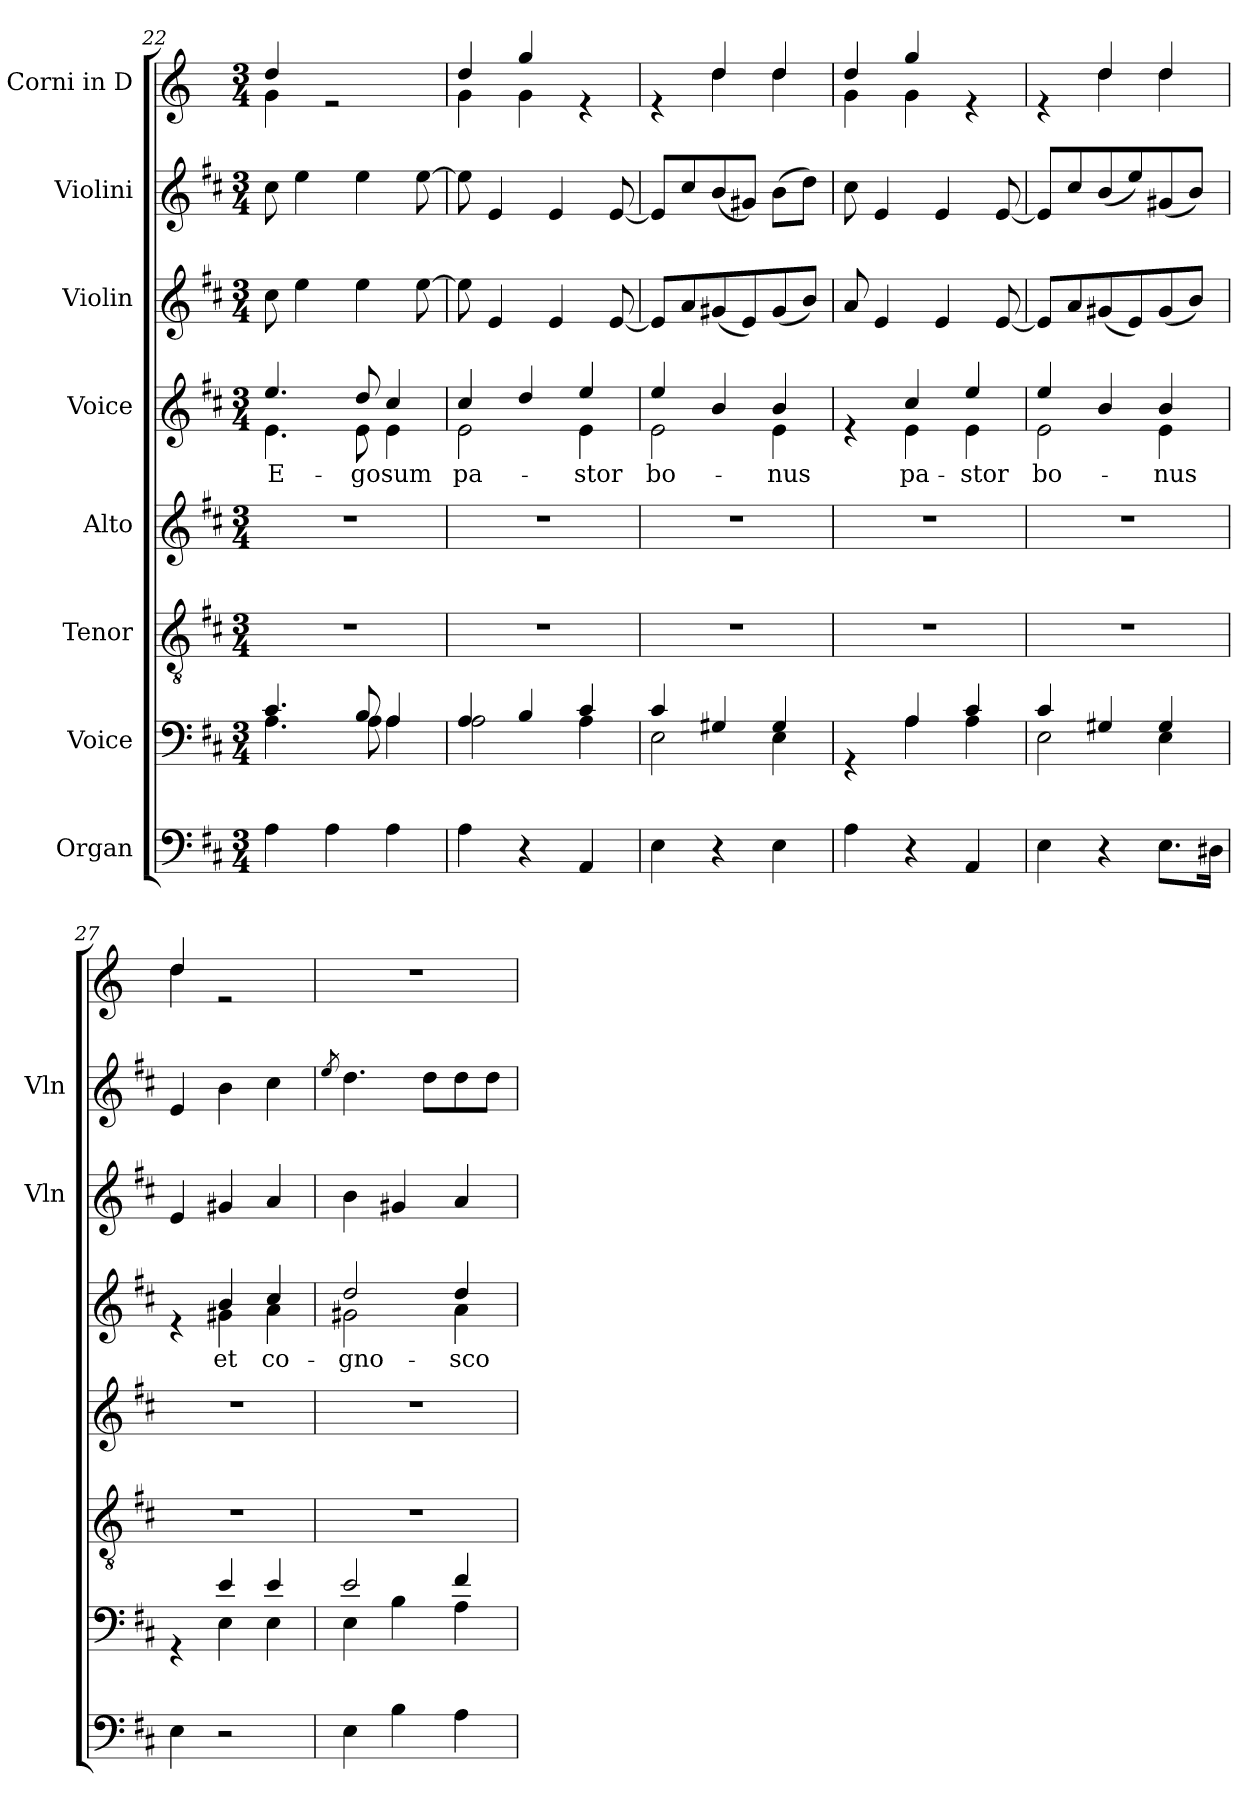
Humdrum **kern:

**kern	**kern	**kern	**kern	**kern	**text	**kern	**kern	**kern
*part8	*part7	*part6	*part5	*part4	*part4	*part3	*part2	*part1
*staff8	*staff7	*staff6	*staff5	*staff4	*staff4	*staff3	*staff2	*staff1
*I"Organ	*I"Voice	*I"Tenor	*I"Alto	*I"Voice	*	*I"Violin	*I"Violini	*I"Corni in D
*	*	*	*	*	*	*I'Vln	*I'Vln	*
*clefF4	*clefF4	*clefGv2	*clefG2	*clefG2	*	*clefG2	*clefG2	*clefG2
*	*	*	*	*	*	*	*	*ITrd6c10
*k[f#c#]	*k[f#c#]	*k[f#c#]	*k[f#c#]	*k[f#c#]	*	*k[f#c#]	*k[f#c#]	*k[f#c#]
*M3/4	*M3/4	*M3/4	*M3/4	*M3/4	*	*M3/4	*M3/4	*M3/4
=22	=22	=22	=22	=22	=22	=22	=22	=22
*	*^	*	*	*	*	*	*	*
!	!	!	!	!	!	!LO:LY:b	!	!	!
*	*	*	*	*	*^	*	*	*	*^
4A\	4.c#/	4.A\	2.r	2.r	4.ee/	4.e\	E-	8cc#\	8cc#\	4e/	4A\
.	.	.	.	.	.	.	.	4ee\	4ee\	.	.
4A\	.	.	.	.	.	.	.	.	.	2re	2ryy
!	!	!	!	!	!	!	!LO:LY:b	!	!	!	!
.	8B/	8A\	.	.	8dd/	8e\	-go	4ee\	4ee\	.	.
!	!	!	!	!	!	!	!LO:LY:b	!	!	!	!
4A\	4A/	4A\	.	.	4cc#/	4e\	sum	.	.	.	.
.	.	.	.	.	.	.	.	[8ee\	[8ee\	.	.
=23	=23	=23	=23	=23	=23	=23	=23	=23	=23	=23	=23
!	!	!	!	!	!	!	!LO:LY:b	!	!	!	!
4A\	4A/	2A\	2.r	2.r	4cc#/	2e\	pa-	8ee\]	8ee\]	4e/	4A\
.	.	.	.	.	.	.	.	4e/	4e/	.	.
4r	4B/	.	.	.	4dd/	.	.	.	.	4a/	4A\
.	.	.	.	.	.	.	.	4e/	4e/	.	.
!	!	!	!	!	!	!	!LO:LY:b	!	!	!	!
4AA/	4c#/	4A\	.	.	4ee/	4e\	-stor	.	.	4re	4ryy
.	.	.	.	.	.	.	.	[8e/	[8e/	.	.
!!LO:LB:g=z	!!
=24	=24	=24	=24	=24	=24	=24	=24	=24	=24	=24	=24
!	!	!	!	!	!	!	!LO:LY:b	!	!	!	!
4E\	4c#/	2E\	2.r	2.r	4ee/	2e\	bo-	8e/L]	8e/L]	4re	4ryy
.	.	.	.	.	.	.	.	8a/	8cc#/	.	.
4r	4G#X/	.	.	.	4b/	.	.	(8g#X/	(8b/	4e/	4e\
.	.	.	.	.	.	.	.	8e/)	8g#X/J)	.	.
!	!	!	!	!	!	!	!LO:LY:b	!	!	!	!
4E\	4G#/	4E\	.	.	4b/	4e\	-nus	(8g#/	(8b\L	4e/	4e\
.	.	.	.	.	.	.	.	8b/J)	8dd\J)	.	.
=25	=25	=25	=25	=25	=25	=25	=25	=25	=25	=25	=25
4A\	4rGG	4ryy	2.r	2.r	4re	4ryy	.	8a/	8cc#\	4e/	4A\
.	.	.	.	.	.	.	.	4e/	4e/	.	.
!	!	!	!	!	!	!	!LO:LY:b	!	!	!	!
4r	4A/	4A\	.	.	4cc#/	4e\	pa-	.	.	4a/	4A\
.	.	.	.	.	.	.	.	4e/	4e/	.	.
!	!	!	!	!	!	!	!LO:LY:b	!	!	!	!
4AA/	4c#/	4A\	.	.	4ee/	4e\	-stor	.	.	4re	4ryy
.	.	.	.	.	.	.	.	[8e/	[8e/	.	.
=26	=26	=26	=26	=26	=26	=26	=26	=26	=26	=26	=26
!	!	!	!	!	!	!	!LO:LY:b	!	!	!	!
4E\	4c#/	2E\	2.r	2.r	4ee/	2e\	bo-	8e/L]	8e/L]	4re	4ryy
.	.	.	.	.	.	.	.	8a/	8cc#/	.	.
4r	4G#X/	.	.	.	4b/	.	.	(8g#X/	(8b/	4e/	4e\
.	.	.	.	.	.	.	.	8e/)	8ee/)	.	.
!	!	!	!	!	!	!	!LO:LY:b	!	!	!	!
8.E\L	4G#/	4E\	.	.	4b/	4e\	-nus	(8g#/	(8g#X/	4e/	4e\
.	.	.	.	.	.	.	.	8b/J)	8b/J)	.	.
16D#X\Jk	.	.	.	.	.	.	.	.	.	.	.
=27	=27	=27	=27	=27	=27	=27	=27	=27	=27	=27	=27
4E\	4rGG	4ryy	2.r	2.r	4re	4ryy	.	4e/	4e/	4e/	4e\
!	!	!	!	!	!	!	!LO:LY:b	!	!	!	!
2r	4e/	4E\	.	.	4b/	4g#X\	et	4g#X/	4b\	2re	2ryy
!	!	!	!	!	!	!	!LO:LY:b	!	!	!	!
.	4e/	4E\	.	.	4cc#/	4a\	co-	4a/	4cc#\	.	.
*	*	*	*	*	*	*	*	*	*	*v	*v
=28	=28	=28	=28	=28	=28	=28	=28	=28	=28	=28
.	.	.	.	.	.	.	.	.	8qee/	.
!	!	!	!	!	!	!	!LO:LY:b	!	!	!
4E\	2e/	4E\	2.r	2.r	2dd/	2g#X\	-gno-	4b\	4.dd\	2.r
4B\	.	4B\	.	.	.	.	.	4g#X/	.	.
.	.	.	.	.	.	.	.	.	8dd\L	.
!	!	!	!	!	!	!	!LO:LY:b	!	!	!
4A\	4f#/	4A\	.	.	4dd/	4a\	-sco	4a/	8dd\	.
.	.	.	.	.	.	.	.	.	8dd\J	.
*	*v	*v	*	*	*v	*v	*	*	*	*
=	=	=	=	=	=	=	=	=
*-	*-	*-	*-	*-	*-	*-	*-	*-
